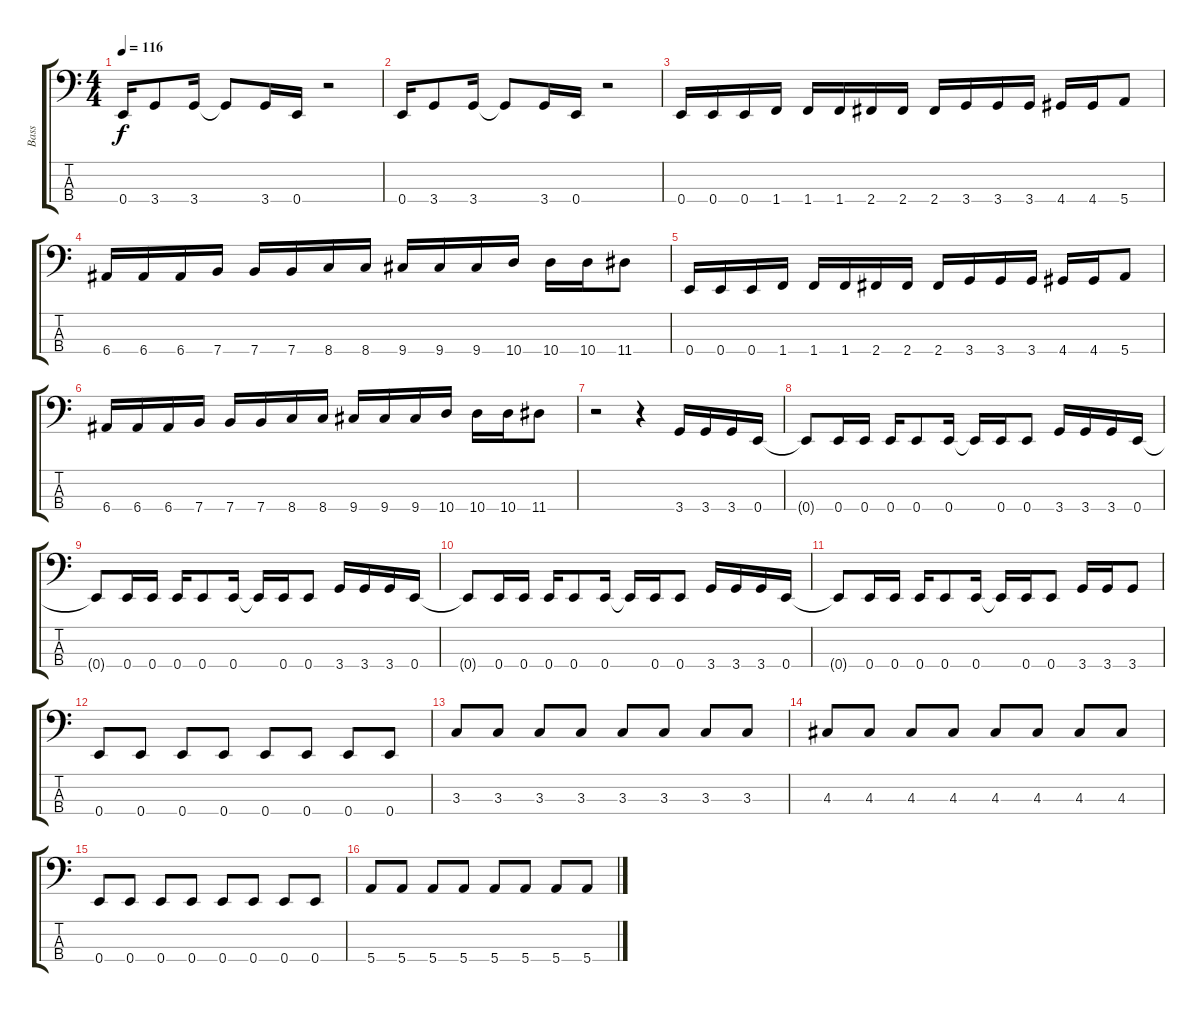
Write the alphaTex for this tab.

\track ("Bass" "Bass") {instrument electricbassfinger}
\staff {score tabs}
\tuning (G2 D2 A1 E1) {hide}
\ts (4 4)
\tempo 116
\clef f4
\ks c
0.4.16{dy f} 3.4.8 3.4.16 3.4{t}.8 3.4.16 0.4.16 r.2 |
0.4.16 3.4.8 3.4.16 3.4{t}.8 3.4.16 0.4.16 r.2 |
0.4.16 0.4.16 0.4.16 1.4.16 1.4.16 1.4.16 2.4.16 2.4.16 2.4.16 3.4.16 3.4.16 3.4.16 4.4.16 4.4.16 5.4.8 |
6.4.16 6.4.16 6.4.16 7.4.16 7.4.16 7.4.16 8.4.16 8.4.16 9.4.16 9.4.16 9.4.16 10.4.16 10.4.16 10.4.16 11.4.8 |
0.4.16 0.4.16 0.4.16 1.4.16 1.4.16 1.4.16 2.4.16 2.4.16 2.4.16 3.4.16 3.4.16 3.4.16 4.4.16 4.4.16 5.4.8 |
6.4.16 6.4.16 6.4.16 7.4.16 7.4.16 7.4.16 8.4.16 8.4.16 9.4.16 9.4.16 9.4.16 10.4.16 10.4.16 10.4.16 11.4.8 |
r.2 r.4 3.4.16 3.4.16 3.4.16 0.4.16 |
0.4{t}.8 0.4.16 0.4.16 0.4.16 0.4.8 0.4.16 0.4{t}.16 0.4.16 0.4.8 3.4.16 3.4.16 3.4.16 0.4.16 |
0.4{t}.8 0.4.16 0.4.16 0.4.16 0.4.8 0.4.16 0.4{t}.16 0.4.16 0.4.8 3.4.16 3.4.16 3.4.16 0.4.16 |
0.4{t}.8 0.4.16 0.4.16 0.4.16 0.4.8 0.4.16 0.4{t}.16 0.4.16 0.4.8 3.4.16 3.4.16 3.4.16 0.4.16 |
0.4{t}.8 0.4.16 0.4.16 0.4.16 0.4.8 0.4.16 0.4{t}.16 0.4.16 0.4.8 3.4.16 3.4.16 3.4.8 |
0.4.8 0.4.8 0.4.8 0.4.8 0.4.8 0.4.8 0.4.8 0.4.8 |
3.3.8 3.3.8 3.3.8 3.3.8 3.3.8 3.3.8 3.3.8 3.3.8 |
4.3.8 4.3.8 4.3.8 4.3.8 4.3.8 4.3.8 4.3.8 4.3.8 |
0.4.8 0.4.8 0.4.8 0.4.8 0.4.8 0.4.8 0.4.8 0.4.8 |
5.4.8 5.4.8 5.4.8 5.4.8 5.4.8 5.4.8 5.4.8 5.4.8
